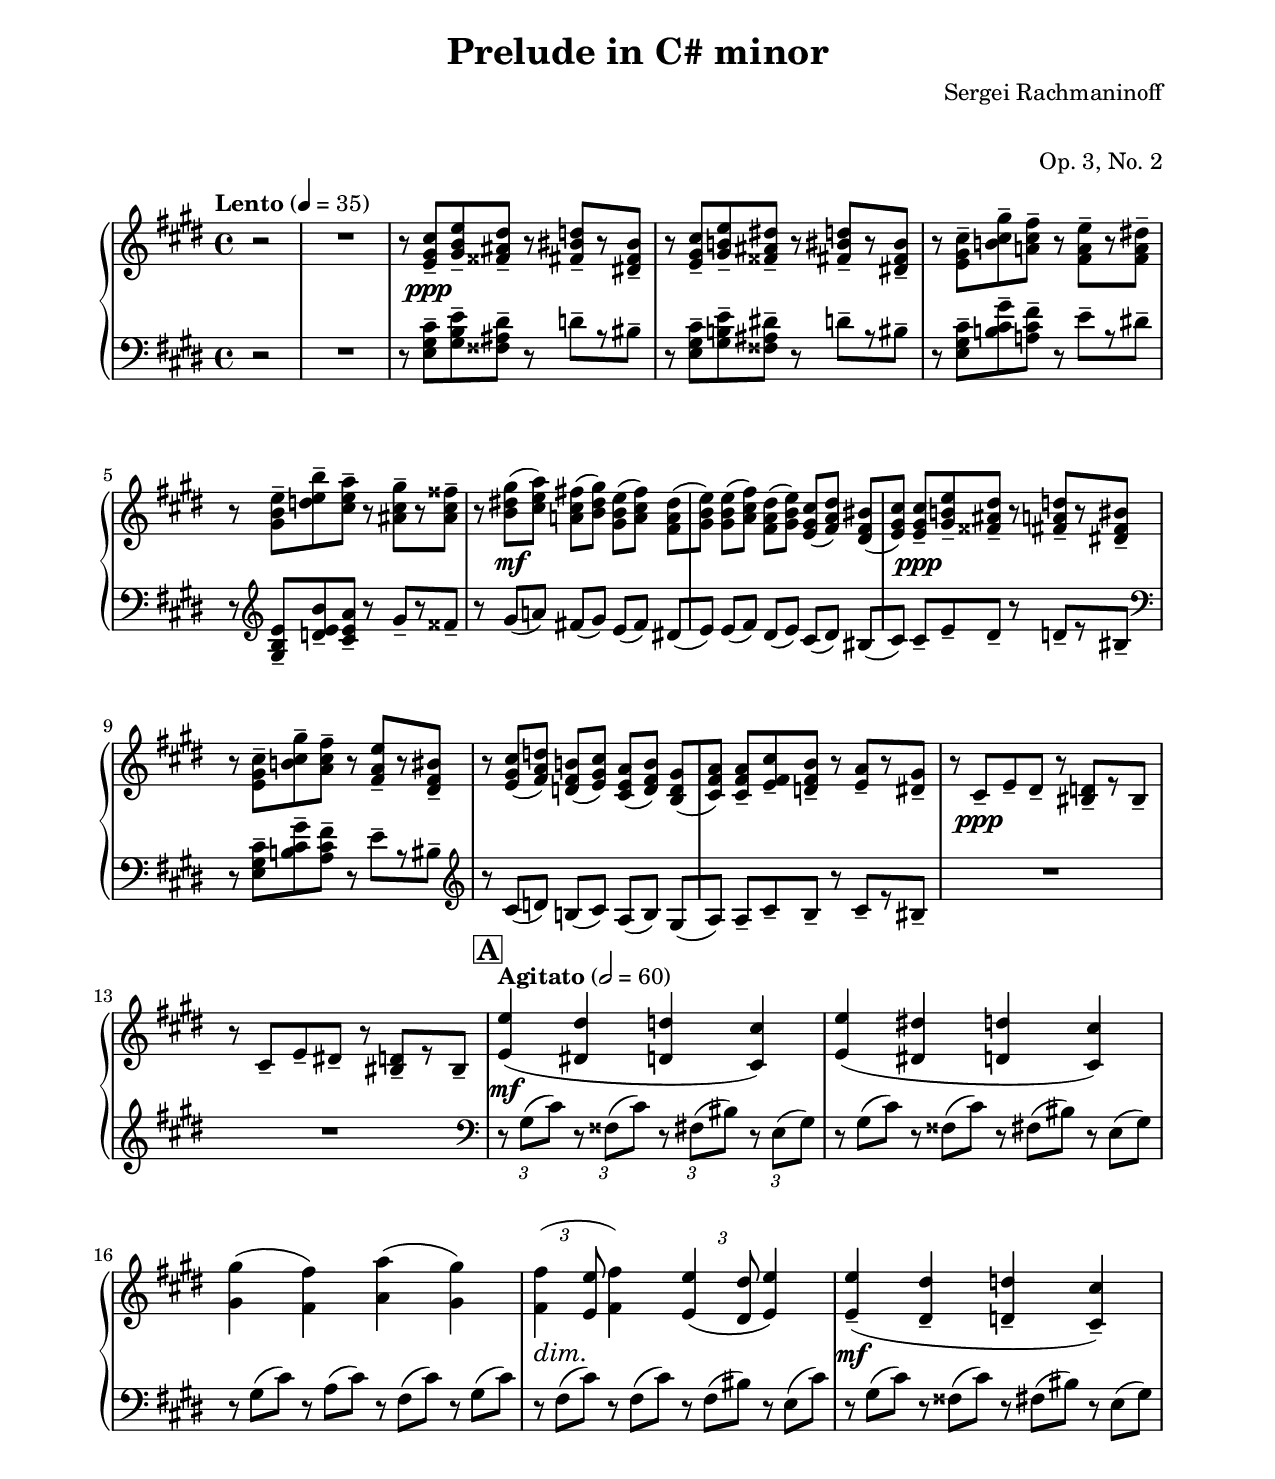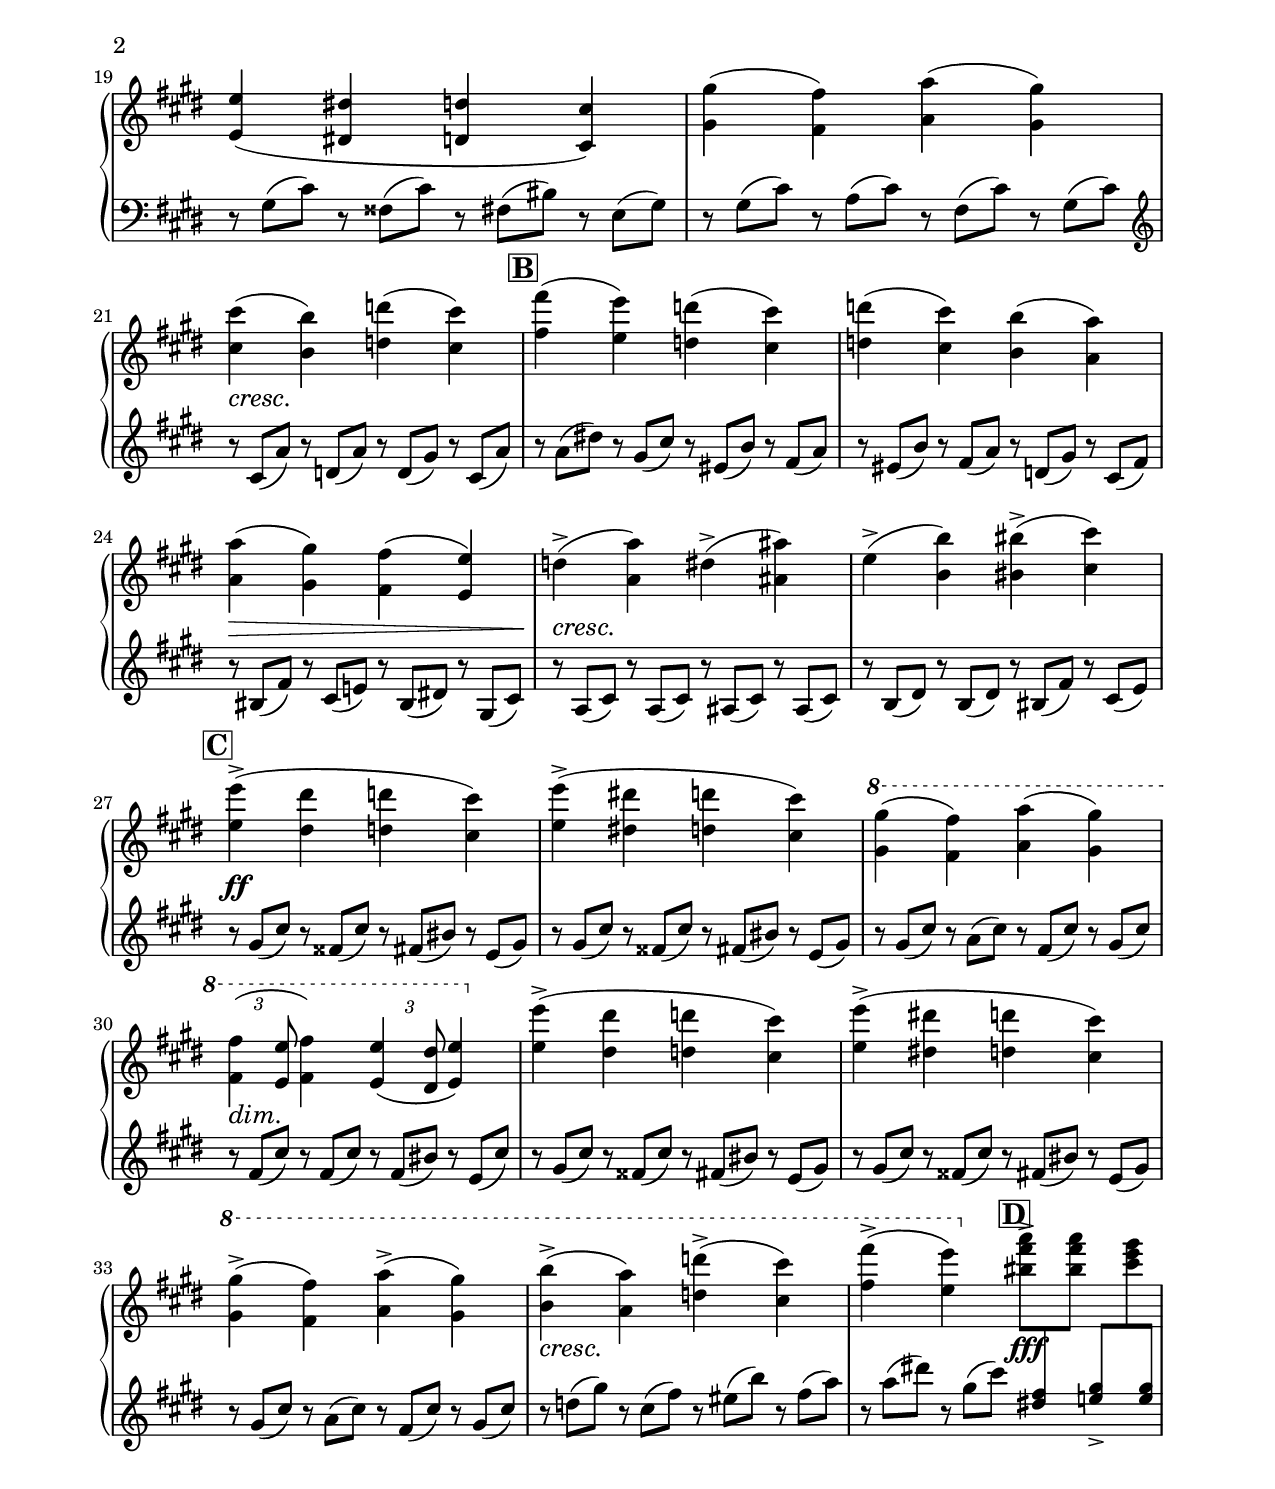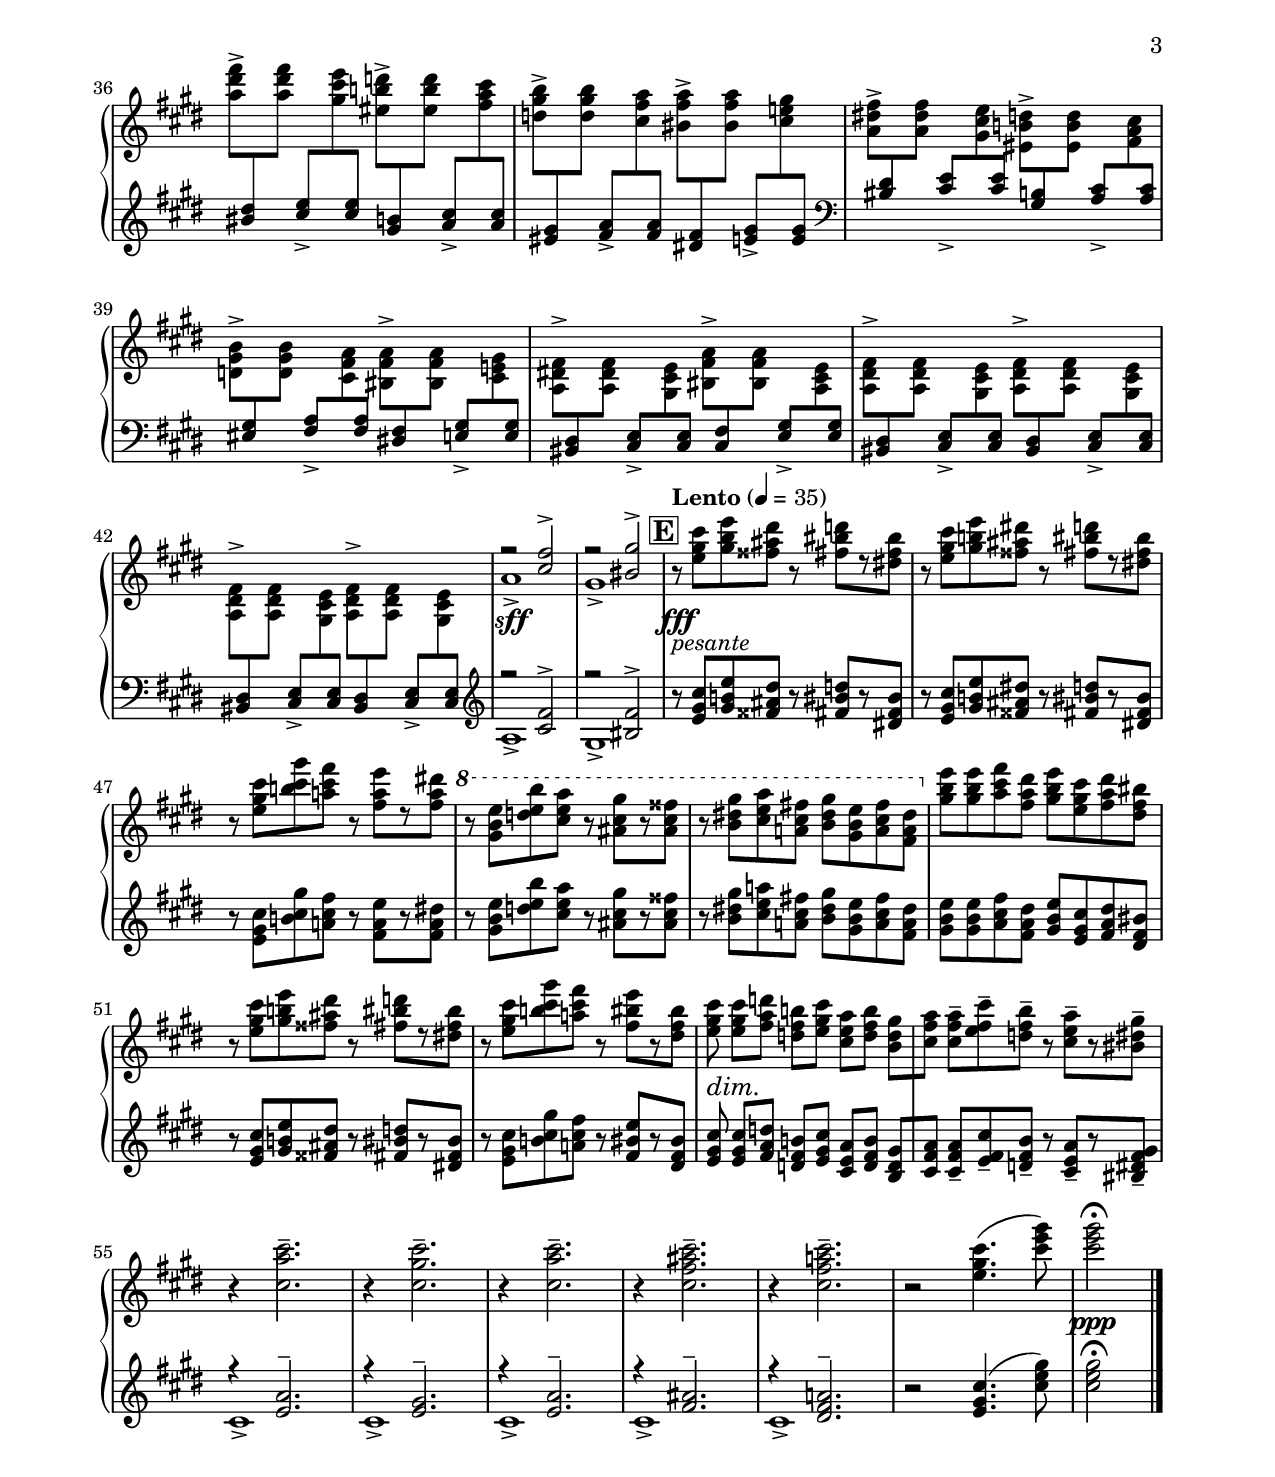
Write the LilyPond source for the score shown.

\version "2.24.1"

\language "english"

\version "2.24.1"
\language "english"

#(ly:set-option 'midi-extension "mid")

\header {
    title = "Prelude in C# minor"
    composer = "Sergei Rachmaninoff"
    opus = "Op. 3, No. 2"
}

motif_r = {
    <cs gs e>8-- <e b gs>-- <ds as fss>-- r8 <d bs fs>--[ r8 <bs fs ds>--]
}
motif_l = { <cs gs e>8-- <e b gs>-- <ds as fss>-- r8 d--[ r8 bs--] }

tempo_i = {
    \accidentalStyle piano
    \tempo "Lento" 4 = 35
}
tempo_ii = { \tempo "Agitato" 2 = 60 }

swleft = { \tag #'handswitch { \change Staff = "primo_left" } }
swright = { \tag #'handswitch { \change Staff = "primo_right" } }

primo_right = \relative c'' {
    \tempo_i

    \partial 2
    r2 | R1 |
    r8 \motif_r |
    r8 \motif_r |
    r8 <cs gs e>-- <gs' b, cs>-- <fs cs a>-- r <e a, fs>--[ r <ds a fs>--] |
    r8 <e b gs>-- <b' e, d>-- <a e cs>-- r <gs cs, as>--[ r <fss cs as>--] |
    \chordmode { \invertChords 1 {
        r8 gs:m([ a)] fs:m([ gs:m)] e([ fs:m)] ds:dim([ |
        e)] e([ fs:m)] ds:dim([ e)] cs:m([ ds:dim)] bs,:dim([ |
        cs:m)] cs:m\tenuto e\tenuto ds\tenuto r d\tenuto[ r bs,:dim\tenuto] |
        r8 cs:m\tenuto gs:4.3-\tenuto fs:m\tenuto
        r e:2.4\tenuto[ r bs,:dim\tenuto] |
        r8 cs:m[( d]) b,:m[( cs:m]) a,[( b,:m]) gs,:dim[( |
        a,:3.6]) q\tenuto cs:4.3-\tenuto b,:m\tenuto
    } }
    r8 <a, e>--[ r <gs ds>--] |
    r8 cs,-- e-- ds-- r8 <d bs>--[ r bs--] |
    \break
    r8 cs-- e-- ds-- r8 <d bs>--[ r bs--] |

    \tempo_ii

    \mark 1

    <e' e,>4( <ds ds,> <d d,> <cs cs,>) |
    <e e,>4( <ds ds,> <d d,> <cs cs,>) |
    <gs' gs,>( <fs fs,>) <a a,>( <gs gs,>) |
    \omit TupletBracket
    \tuplet 3/2 { <fs fs,>4( <e e,>8 } <fs fs,>4)
    \tuplet 3/2 { <e e,>4( <ds ds,>8 } <e e,>4)

    <e e,>4\tenuto( <ds ds,>\tenuto <d d,>\tenuto <cs cs,>\tenuto) |
    <e e,>4( <ds ds,> <d d,> <cs cs,>) |
    <gs' gs,>( <fs fs,>) <a a,>( <gs gs,>) |
    \break
    <cs cs,>( <b b,>) <d d,>( <cs cs,>) |

    \mark 2

    <fs fs,>( <e e,>) <d d,>( <cs cs,>) |
    <d d,>( <cs cs,>) <b b,>( <a a,>) |
    <a a,>( <gs gs,>) <fs fs,>( <e e,>) |
    d(-> <a a'>) ds(-> <as as'>) |
    e'(-> <b b'>) <bs bs'>(-> <cs cs'>) |

    % Part C
    \mark 3

    <e e'>(-> <ds ds'> <d d'> <cs cs'>) |
    <e e'>(-> <ds ds'> <d d'> <cs cs'>) |
    \ottava #1
    <gs' gs'>( <fs fs'>) <a a'>( <gs gs'>) |
    \tuplet 3/2 4 { \omit TupletBracket <fs fs'>4( <e e'>8 }
    <fs fs'>4)
    \tuplet 3/2 4 { \omit TupletBracket <e e'>4( <ds ds'>8 }
    <e e'>4) |
    \ottava #0
    <e e'>(-> <ds ds'> <d d'> <cs cs'>) |
    <e e'>(-> <ds ds'> <d d'> <cs cs'>) |
    \ottava #1
    <gs' gs'>(-> <fs fs'>) <a a'>(-> <gs gs'>) |
    <b b'>(-> <a a'>) <d d'>(-> <cs cs'>) |

    % Part D
    <fs fs'>(-> <e e'>)
    \ottava #0

    \mark 4

    \tuplet 3/2 4 {
        \omit TupletBracket
        \omit TupletNumber

        \fixed c'' {
            <bs fs' a'>8->
            \swleft <ds fs>
            \swright <bs fs' a'>
            \swleft <e gs>->
            \swright <cs' e' gs'>
            \swleft <e gs>
            |
            \swright <a ds' fs'>->
            \swleft <bs, ds>
            \swright <a ds' fs'>
            \swleft <cs e>->
            \swright <gs cs' e'>
            \swleft <cs e>

            \swright <es b d'>->
            \swleft <gs, b,>
            \swright <es b d'>
            \swleft <a, cs>->
            \swright <fs a cs'>
            \swleft <a, cs>
            |
            \swright <d gs b>->
            \swleft <es, gs,>
            \swright <d gs b>
            \swleft <fs, a,>->
            \swright <cs fs a>
            \swleft <fs, a,>

            \swright <bs, fs a>->
            \swleft <ds, fs,>
            \swright <bs, fs a>
            \swleft <e, gs,>->
            \swright <cs e gs>
            \swleft <e, gs,>
            |
            \swright <a, ds fs>->
            \swleft <bs,, ds,>
            \swright <a, ds fs>
            \swleft <cs, e,>->
            \swright <gs, cs e>
            \swleft <cs, e,>

            \swright <es, b, d>->
            \swleft <gs,, b,,>
            \swright <es, b, d>
            \swleft <a,, cs,>->
            \swright <fs, a, cs>
            \swleft <a,, cs,>
            |
        }
        \fixed c' {
            \swright <d gs b>->
            \swleft <es, gs,>
            \swright <d gs b>
            \swleft <fs, a,>->
            \swright <cs fs a>
            \swleft <fs, a,>

            \swright <bs, fs a>->
            \swleft <ds, fs,>
            \swright <bs, fs a>
            \swleft <e, gs,>->
            \swright <cs e gs>
            \swleft <e, gs,>
            |
            \swright <a, ds fs>->
            \swleft <bs,, ds,>
            \swright <a, ds fs>
            \swleft <cs, e,>->
            \swright <gs, cs e>
            \swleft <cs, e,>

            \swright <bs, fs a>->
            \swleft <cs, fs,>
            \swright <bs, fs a>
            \swleft <e, gs,>->
            \swright <a, cs e>
            \swleft <e, gs,>
            |
        }
        \fixed c {
            \swright <a ds' fs'>->
            \swleft <bs, ds>
            \swright <a ds' fs'>
            \swleft <cs e>->
            \swright <gs cs' e'>
            \swleft <cs e>

            \swright <a ds' fs'>->
            \swleft <bs, ds>
            \swright <a ds' fs'>
            \swleft <cs e>->
            \swright <gs cs' e'>
            \swleft <cs e>
            |
            \swright <a ds' fs'>->
            \swleft <bs, ds>
            \swright <a ds' fs'>
            \swleft <cs e>->
            \swright <gs cs' e'>
            \swleft <cs e>

            \swright <a ds' fs'>->
            \swleft <bs, ds>
            \swright <a ds' fs'>
            \swleft <cs e>->
            \swright <gs cs' e'>
            \swleft <cs e>
            |
            \swright
        }
    }
    << { r2 <cs, fs>-> } \\ { a1-> } >> |
    << { r2 <bs gs'>-> } \\ { gs1-> } >> |

    % Part E
    \mark 5

    \tempo_i

    r8 <cs' gs e>8 <e b gs> <ds as fss> r8 <d bs fs>[ r8 <bs fs ds>]
    r8 <cs gs e>8 <e b gs> <ds as fss> r8 <d bs fs>[ r8 <bs fs ds>]
    \break
    r8 <cs gs e> <gs' b, cs> <fs cs a> r <e a, fs>[ r <ds a fs>] |
    \ottava #1
    r8 <e b gs> <b' e, d> <a e cs> r <gs cs, as>[ r <fss cs as>] |
    \transpose c c' { \chordmode { \invertChords 1 {
        r8 gs:m a fs:m gs:m e fs:m ds:dim |
        \ottava #0
        e e fs:m ds:dim e cs:m ds:dim bs,:dim |
    } } }
    \break
    r8 <cs gs e>8 <e b gs> <ds as fss> r8 <d bs fs>[ r8 <bs fs ds>]
    r8 <cs gs e> <gs' b, cs> <fs cs a> r <e bs fs>[ r <bs fs ds>] |
    \transpose c c' { \chordmode { \invertChords 1 {
        cs:m cs:m[ d] b,:m[ cs:m] a,[ b,:m] gs,:dim[ |
        a,:3.6] q\tenuto cs:4.3-\tenuto b,:m\tenuto
        r a,\tenuto[ r gs,\tenuto] |
    } } }

    r4 <cs, a' cs>2.-- |
    r4 <cs gs' cs>2.-- |
    r4 <cs a' cs>2.-- |
    r4 <cs fs as cs>2.-- |
    r4 <cs fs a cs>2.-- |
    r2 <e gs cs>4.( <cs' e gs>8) |
    q2\fermata
    \bar "|."
}

primo_left = \relative c' {
    \tempo_i

    \partial 2
    r2 | R1 |
    r8 \motif_l |
    r8 \motif_l |
    r8 <cs gs e>-- <gs' cs, b>-- <fs cs a>-- r e--[ r ds--] |
    r8
    \clef treble
    <e b gs>-- <b' e, d>-- <a e cs>-- r8 gs--[ r8 fss--] |
    r8 gs[( a]) fs[( gs]) e[( fs]) ds[( |
    e]) e[( fs]) ds[( e]) cs[( ds]) bs[( |
    cs]) cs-- e-- ds-- r d--[ r bs--] |
    \clef bass
    r8 <cs gs e>-- <gs' cs, b>-- <fs cs a>-- r e--[ r bs--] |
    \clef treble
    r8 cs([ d]) b[( cs]) a[( b]) gs[( |
    a]) a-- cs-- b-- r cs--[ r bs--] |
    R1 | R1 |

    \tempo_ii
    \mark 1

    \clef bass
    \tuplet 3/2 4 {
        \omit TupletBracket
        r8 gs( cs) r fss,( cs') r fs,( bs) r e,( gs) |
        \omit TupletNumber
        r8 gs( cs) r fss,( cs') r fs,( bs) r e,( gs) |
        r8 gs( cs) r a( cs) r fs,( cs') r gs( cs) |
        r8 fs,( cs') r fs,( cs') r fs,( bs) r e,( cs') |

        r8 gs( cs) r fss,( cs') r fs,( bs) r e,( gs) |
        r8 gs( cs) r fss,( cs') r fs,( bs) r e,( gs) |
        r8 gs( cs) r a( cs) r fs,( cs') r gs( cs) |
        \clef treble
        r8 cs( a') r d,( a') r d,( gs) r cs,( a') |

        \mark 2

        r a( ds) r gs,( cs) r es,( b') r fs( a) |
        r es( b') r fs( a) r d,( gs) r cs,( fs) |
        r bs,( fs') r cs( e) r bs( ds) r gs,( cs) |
        r a( cs) r a( cs) r as( cs) r as( cs) |
        r b( ds) r b( ds) r bs( fs') r cs( e) |

        % Part C
        \mark 3

        r8 gs( cs) r fss,( cs') r fs,( bs) r e,( gs) |
        r8 gs( cs) r fss,( cs') r fs,( bs) r e,( gs) |
        r8 gs( cs) r a( cs) r fs,( cs') r gs( cs) |
        r8 fs,( cs') r fs,( cs') r fs,( bs) r e,( cs') |

        r8 gs( cs) r fss,( cs') r fs,( bs) r e,( gs) |
        r8 gs( cs) r fss,( cs') r fs,( bs) r e,( gs) |
        r8 gs( cs) r a( cs) r fs,( cs') r gs( cs) |
        r8 d( gs) r cs,( fs) r es( b') r fs( a) |

        r8 a( ds) r gs,( cs)
    }
    % Part D
    \mark 4

    s2 |
    s1 |
    s1 |
    \clef bass
    s1*5 |
    \clef treble
    << \relative { r2 <cs' fs>-> } \\ \relative { a1-> } >> |
    << \relative { r2 <bs fs'>-> } \\ \relative { gs1-> } >> |

    % Part E
    \mark 5

    \tempo_i

    r8 <cs, gs e>8 <e b gs> <ds as fss> r8 <d bs fs>[ r8 <bs fs ds>]
    r8 <cs gs e>8 <e b gs> <ds as fss> r8 <d bs fs>[ r8 <bs fs ds>]
    r8 <cs gs e> <gs' b, cs> <fs cs a> r <e a, fs>[ r <ds a fs>] |
    r8 <e b gs> <b' e, d> <a e cs> r <gs cs, as>[ r <fss cs as>] |
    \chordmode { \invertChords 1 {
        r8 gs:m a fs:m gs:m e fs:m ds:dim |
        e e fs:m ds:dim e cs:m ds:dim bs,:dim |
    } }
    r8 <cs gs e>8 <e b gs> <ds as fss> r8 <d bs fs>[ r8 <bs fs ds>]
    r8 <cs gs e> <gs' b, cs> <fs cs a> r <e bs fs>[ r <bs fs ds>] |
    \chordmode { \invertChords 1 {
        cs:m cs:m[ d] b,:m[ cs:m] a,[ b,:m] gs,:dim[ |
        a,:3.6] q\tenuto cs:4.3-\tenuto b,:m\tenuto
        r a,\tenuto[ r gs,:7\tenuto] |
    } }
    << {
        r4 <e, a>2.-- |
        r4 <e gs>2.-- |
        r4 <e a>2.-- |
        r4 <fs as>2.-- |
        r4 <ds fs a>2.--
    } \\ {
        cs1-> | cs1-> | cs1-> | cs1-> | cs1->
    } >> |
    r2 <e gs cs>4.( <cs' e gs>8) |
    q2\fermata
    \bar "|."
}

primo_dynamics = {
    \time 4/4
    \partial 2
    s2 | s1 |
    s8 s8\ppp s2. |
    s1*3 |
    s8 s8\mf s2. |
    s1 |
    s8 s8\ppp s2. |
    s1*3 |
    s8 s8\ppp s2. |
    s1 |

    \override DynamicTextSpanner.style = #'none

    % Part A
    \mark 1

    s1\mf |
    s1*2 |
    s1\dim |
    s1\mf |
    s1*2 |
    s1\cresc |

    % Part B
    \mark 2

    s1*2\! |
    s1\> |
    s1\cresc |
    s1\! |

    % Part C
    \mark 3

    s1\ff | s1*2 |
    s1\dim |
    s1*3\! |
    s1\cresc |
    s2

    % Part D
    \mark 4
    s2\fff |
    s1*7 |
    s1\sff |
    s1 |

    % Part E
    \mark 5

    s1\fff-\markup { \italic pesante } |
    s1*7 |
    s1\dim |
    s1*7 |
    s2\ppp

}


secondo_right = \relative c' {
    \tempo_i

    \partial 2
    a4-> gs-> |
    cs,1~-> |
    cs2 << { r8 <fs bs>--[ r8 <ds fs>--] } \\ { a'4 gs } >> |
    cs,2 << { r8 <fs bs>--[ r8 <ds fs>--] } \\ { a'4 gs } >> |
    cs,2 << { r8 <fs a>--[ r8 q--] } \\ { c'4 b4 } >> |
    e,2 << { r8 <as cs>--[ r8 q--] } \\ { e'4 ds } >> |
    << { r8 <b ds>[( <cs e>]) <a cs>[( <b ds>]) } \\ { gs2~ gs8 } >>
    <gs b>[( <a cs>]) <fs a>[( |
    <gs b>]) <gs b>[( <a cs>]) <fs a>[( <gs b>]) <e gs>[( <fs a>]) <ds fs>[( |
    <e gs>]) q <gs b> <fss as>
    << { r8 <fs bs>--[ r8 <ds fs>--] } \\ { a'4 gs } >> |
    cs,2 << { r8 <fs bs>--[ r8 <ds fs>--] } \\ { a'4 gs } >> |
    << { r8 <e gs>[( <fs a>]) <d fs>[( <e gs>]) } \\ { cs2~ cs8 } >>
    <cs e>8[( <d fs>]) <b fs'>[( |
    <cs fs>]) q-- <e fs>-- <d fs>--
    << { r <e a>--[ r <ds fs>--] } \\ { fss4 gs } >> |
    << { r8 e-- gs-- fss-- r fs[ r <fs ds>] } \\ { cs2 a'4( gs) } >> |
    << { r8 e-- gs-- fss-- r fs[ r <fs ds>] } \\ { cs2 a'4( gs) } >> |

    \tempo_ii

    b,4( as a gs) |
    b4( as a gs) |
    e'( ds) r e |
    r ds r cs |
    b4( as a gs) |
    b4( as a gs) |
    e'( ds) r e |
    e( fs) f( e) |

    <bs' ds>( <cs e>) <gs b>( <a cs>) |
    <gs b>( <a cs>) <es gs>( <fs a>) |
    <ds fs>( <e gs>) <bs ds>( <cs e>) |
    r d r ds |
    r e d->( cs) |
}

secondo_left = \relative c {
    \tempo_i

    \partial 2
    <a a,>4-> <gs gs,>-> |
    <cs, cs,>1~-> |
    <cs cs,>2 <a a'>4 <gs gs'> |
    <cs cs,>2 <a a'>4 <gs gs'> |
    <cs cs'>2 <c c'>4 <b b'> |
    <e e,>2 <e e'>4 <ds ds'> |
    <gs gs,>1~ |
    q8 r8 r4 r2 |
    r2 <a a,>4 <gs gs,> |
    <cs, cs,>2 <a a'>4 <gs gs'> |
    <cs cs,>1~ |
    q8 r8 r4 <fss fss,>4 <gs gs,> |
    << { r8 gs-- b-- as-- } \\ { cs,2 } >> <a a'>4( <gs gs'>) |
    << { r8 gs'-- b-- as-- } \\ { cs,2 } >> <a a'>4( <gs gs'>) |

    \tempo_ii

    <cs cs,>1 |
    q1 |
    e4( ds) fs( e) |
    a( ds,) gs( cs,)~ |
    cs1 |
    cs1 |
    e4( ds) fs( e) |
    <a a,>1 |

    bs4( cs) gs( a) |
    gs( a) es( fs) |
    ds( e) bs( cs) |
    <fs fs,>2-> <fss fss,>-> |
    <gs gs,>2.-> r4 |
}

secondo_dynamics = {
    \partial 2
    s2\ff |
    s1 |
    s2 s2\ppp |
    s1*3 |
    s1\mf |
    s1 |
    s8 s8\ppp s2. |
    s1*5 |

    \override DynamicTextSpanner.style = #'none

    s1\mf |
    s1*2 |
    s1\dim |
    s1\mf |
    s1*2 |
    s1\cresc |
    s1*2 |
    s1\> |
    s1\cresc |
    s1 |

    s1\ff |
}


\paper {
    #(set-paper-size "letter")
    top-margin = 0.75\in
    bottom-margin = 0.75\in
    left-margin = 0.75\in
    right-margin = 0.75\in
}

\markup { \vspace #1 }

\score {

    \layout {
        indent = 0\cm
    }

    \new GrandStaff <<
    \set Score.rehearsalMarkFormatter = #format-mark-box-letters 

        \new Staff = "primo_right" {
            \key cs \minor
            \time 4/4
            \primo_right
        }
        \new Dynamics \primo_dynamics
        \new Staff = "primo_left" {
            \key cs \minor
            \time 4/4
            \clef bass
            \primo_left
        }
    >>
}

\score {
    \header {
        title = "Prelude in C# Minor Primo"
    }

    \new Staff {
        \set Staff.midiInstrument = "acoustic grand"
        \set Staff.midiMaximumVolume = #0.7
        \set Staff.midiMinimumVolume = #0.0
        \key cs \minor
        \time 4/4
        \unfoldRepeats {
            <<
                \primo_dynamics
                \removeWithTag #'handswitch
                \primo_right
                \primo_left
            >>
        }
    }
    \midi {}
}
